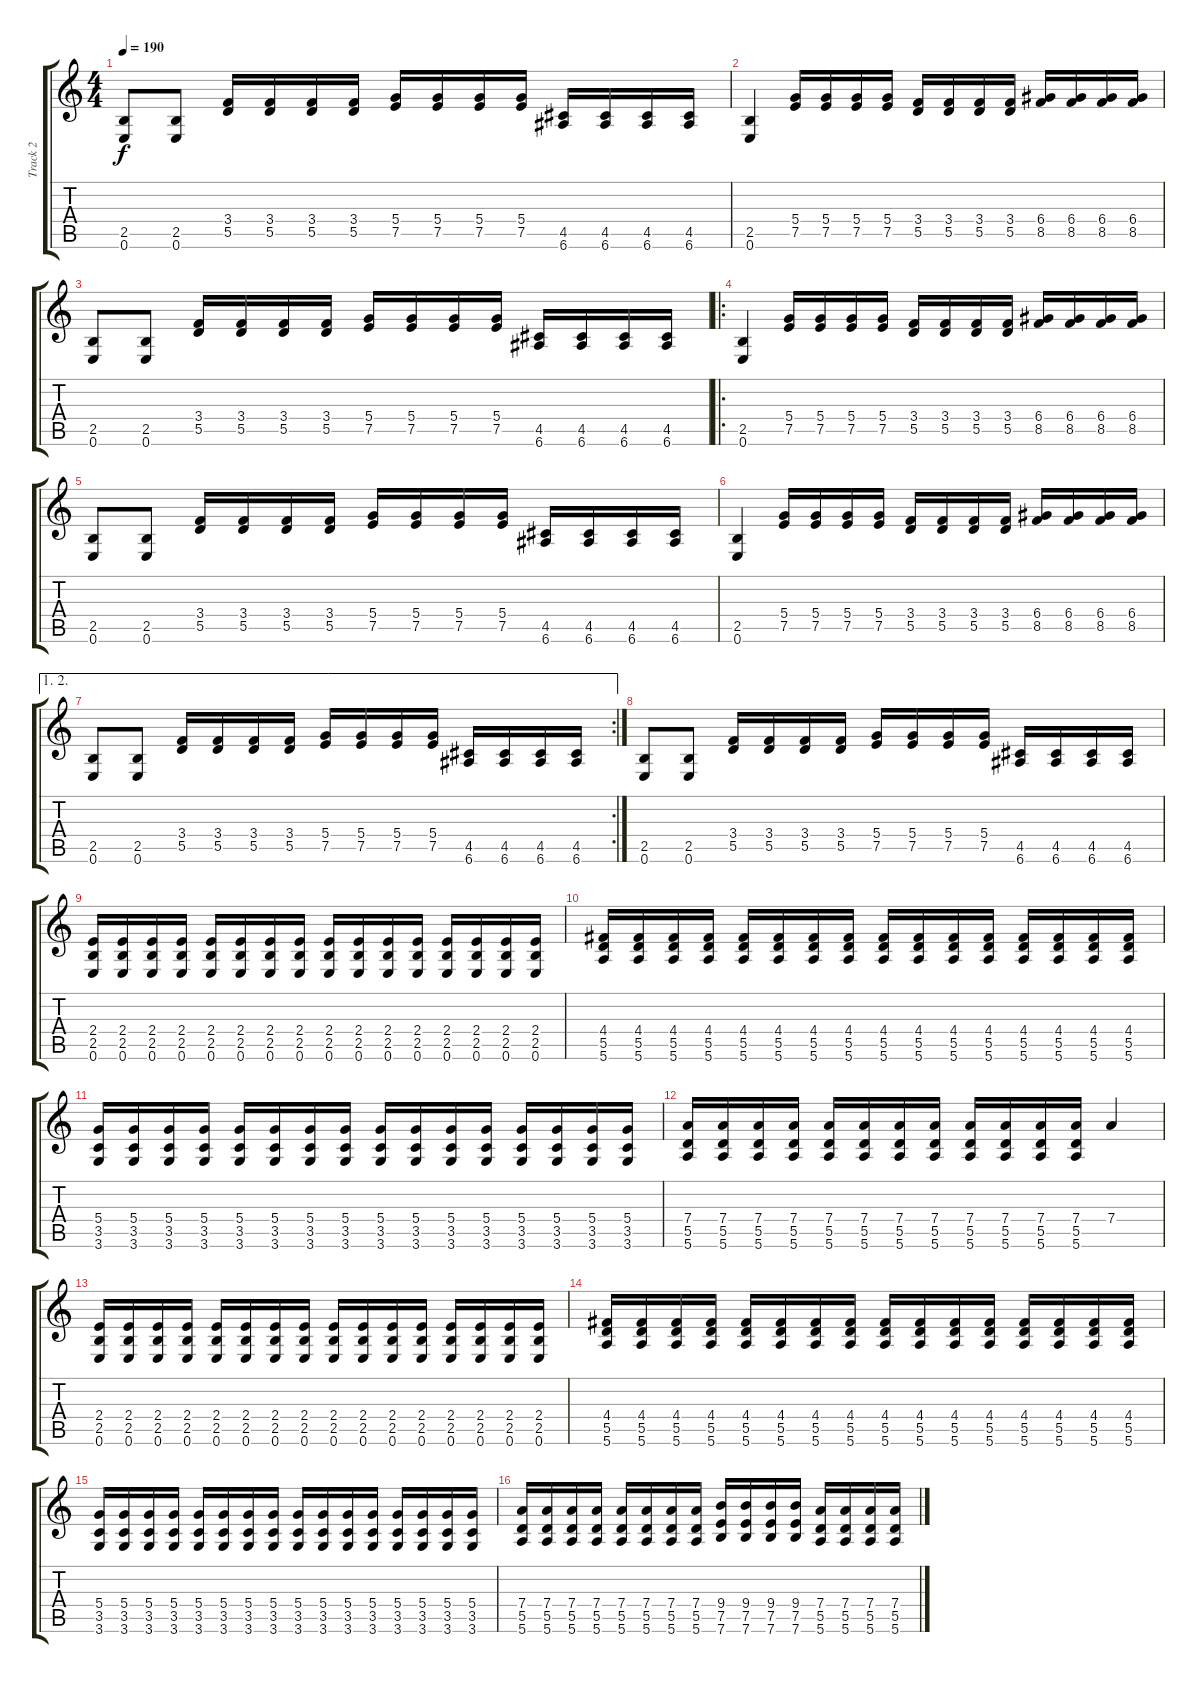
\track ("Track 2" "Track 2") {instrument distortionguitar}
\staff {score tabs}
\tuning (E4 B3 G3 D3 A2 E2) {hide}
\ts (4 4)
\tempo 190
\clef g2
\ks c
(2.5 0.6).8{dy f} (2.5 0.6).8 (3.4 5.5).16 (3.4 5.5).16 (3.4 5.5).16 (3.4 5.5).16 (5.4 7.5).16 (5.4 7.5).16 (5.4 7.5).16 (5.4 7.5).16 (4.5 6.6).16 (4.5 6.6).16 (4.5 6.6).16 (4.5 6.6).16 |
(2.5 0.6).4 (5.4 7.5).16 (5.4 7.5).16 (5.4 7.5).16 (5.4 7.5).16 (3.4 5.5).16 (3.4 5.5).16 (3.4 5.5).16 (3.4 5.5).16 (6.4 8.5).16 (6.4 8.5).16 (6.4 8.5).16 (6.4 8.5).16 |
(2.5 0.6).8 (2.5 0.6).8 (3.4 5.5).16 (3.4 5.5).16 (3.4 5.5).16 (3.4 5.5).16 (5.4 7.5).16 (5.4 7.5).16 (5.4 7.5).16 (5.4 7.5).16 (4.5 6.6).16 (4.5 6.6).16 (4.5 6.6).16 (4.5 6.6).16 |
\ro
(2.5 0.6).4 (5.4 7.5).16 (5.4 7.5).16 (5.4 7.5).16 (5.4 7.5).16 (3.4 5.5).16 (3.4 5.5).16 (3.4 5.5).16 (3.4 5.5).16 (6.4 8.5).16 (6.4 8.5).16 (6.4 8.5).16 (6.4 8.5).16 |
(2.5 0.6).8 (2.5 0.6).8 (3.4 5.5).16 (3.4 5.5).16 (3.4 5.5).16 (3.4 5.5).16 (5.4 7.5).16 (5.4 7.5).16 (5.4 7.5).16 (5.4 7.5).16 (4.5 6.6).16 (4.5 6.6).16 (4.5 6.6).16 (4.5 6.6).16 |
(2.5 0.6).4 (5.4 7.5).16 (5.4 7.5).16 (5.4 7.5).16 (5.4 7.5).16 (3.4 5.5).16 (3.4 5.5).16 (3.4 5.5).16 (3.4 5.5).16 (6.4 8.5).16 (6.4 8.5).16 (6.4 8.5).16 (6.4 8.5).16 |
\ae (1 2)
\rc 2
(2.5 0.6).8 (2.5 0.6).8 (3.4 5.5).16 (3.4 5.5).16 (3.4 5.5).16 (3.4 5.5).16 (5.4 7.5).16 (5.4 7.5).16 (5.4 7.5).16 (5.4 7.5).16 (4.5 6.6).16 (4.5 6.6).16 (4.5 6.6).16 (4.5 6.6).16 |
(2.5 0.6).8 (2.5 0.6).8 (3.4 5.5).16 (3.4 5.5).16 (3.4 5.5).16 (3.4 5.5).16 (5.4 7.5).16 (5.4 7.5).16 (5.4 7.5).16 (5.4 7.5).16 (4.5 6.6).16 (4.5 6.6).16 (4.5 6.6).16 (4.5 6.6).16 |
(2.4 2.5 0.6).16 (2.4 2.5 0.6).16 (2.4 2.5 0.6).16 (2.4 2.5 0.6).16 (2.4 2.5 0.6).16 (2.4 2.5 0.6).16 (2.4 2.5 0.6).16 (2.4 2.5 0.6).16 (2.4 2.5 0.6).16 (2.4 2.5 0.6).16 (2.4 2.5 0.6).16 (2.4 2.5 0.6).16 (2.4 2.5 0.6).16 (2.4 2.5 0.6).16 (2.4 2.5 0.6).16 (2.4 2.5 0.6).16 |
(4.4 5.5 5.6).16 (4.4 5.5 5.6).16 (4.4 5.5 5.6).16 (4.4 5.5 5.6).16 (4.4 5.5 5.6).16 (4.4 5.5 5.6).16 (4.4 5.5 5.6).16 (4.4 5.5 5.6).16 (4.4 5.5 5.6).16 (4.4 5.5 5.6).16 (4.4 5.5 5.6).16 (4.4 5.5 5.6).16 (4.4 5.5 5.6).16 (4.4 5.5 5.6).16 (4.4 5.5 5.6).16 (4.4 5.5 5.6).16 |
(5.4 3.5 3.6).16 (5.4 3.5 3.6).16 (5.4 3.5 3.6).16 (5.4 3.5 3.6).16 (5.4 3.5 3.6).16 (5.4 3.5 3.6).16 (5.4 3.5 3.6).16 (5.4 3.5 3.6).16 (5.4 3.5 3.6).16 (5.4 3.5 3.6).16 (5.4 3.5 3.6).16 (5.4 3.5 3.6).16 (5.4 3.5 3.6).16 (5.4 3.5 3.6).16 (5.4 3.5 3.6).16 (5.4 3.5 3.6).16 |
(7.4 5.5 5.6).16 (7.4 5.5 5.6).16 (7.4 5.5 5.6).16 (7.4 5.5 5.6).16 (7.4 5.5 5.6).16 (7.4 5.5 5.6).16 (7.4 5.5 5.6).16 (7.4 5.5 5.6).16 (7.4 5.5 5.6).16 (7.4 5.5 5.6).16 (7.4 5.5 5.6).16 (7.4 5.5 5.6).16 7.4.4 |
(2.4 2.5 0.6).16 (2.4 2.5 0.6).16 (2.4 2.5 0.6).16 (2.4 2.5 0.6).16 (2.4 2.5 0.6).16 (2.4 2.5 0.6).16 (2.4 2.5 0.6).16 (2.4 2.5 0.6).16 (2.4 2.5 0.6).16 (2.4 2.5 0.6).16 (2.4 2.5 0.6).16 (2.4 2.5 0.6).16 (2.4 2.5 0.6).16 (2.4 2.5 0.6).16 (2.4 2.5 0.6).16 (2.4 2.5 0.6).16 |
(4.4 5.5 5.6).16 (4.4 5.5 5.6).16 (4.4 5.5 5.6).16 (4.4 5.5 5.6).16 (4.4 5.5 5.6).16 (4.4 5.5 5.6).16 (4.4 5.5 5.6).16 (4.4 5.5 5.6).16 (4.4 5.5 5.6).16 (4.4 5.5 5.6).16 (4.4 5.5 5.6).16 (4.4 5.5 5.6).16 (4.4 5.5 5.6).16 (4.4 5.5 5.6).16 (4.4 5.5 5.6).16 (4.4 5.5 5.6).16 |
(5.4 3.5 3.6).16 (5.4 3.5 3.6).16 (5.4 3.5 3.6).16 (5.4 3.5 3.6).16 (5.4 3.5 3.6).16 (5.4 3.5 3.6).16 (5.4 3.5 3.6).16 (5.4 3.5 3.6).16 (5.4 3.5 3.6).16 (5.4 3.5 3.6).16 (5.4 3.5 3.6).16 (5.4 3.5 3.6).16 (5.4 3.5 3.6).16 (5.4 3.5 3.6).16 (5.4 3.5 3.6).16 (5.4 3.5 3.6).16 |
(7.4 5.5 5.6).16 (7.4 5.5 5.6).16 (7.4 5.5 5.6).16 (7.4 5.5 5.6).16 (7.4 5.5 5.6).16 (7.4 5.5 5.6).16 (7.4 5.5 5.6).16 (7.4 5.5 5.6).16 (9.4 7.5 7.6).16 (9.4 7.5 7.6).16 (9.4 7.5 7.6).16 (9.4 7.5 7.6).16 (7.4 5.5 5.6).16 (7.4 5.5 5.6).16 (7.4 5.5 5.6).16 (7.4 5.5 5.6).16
